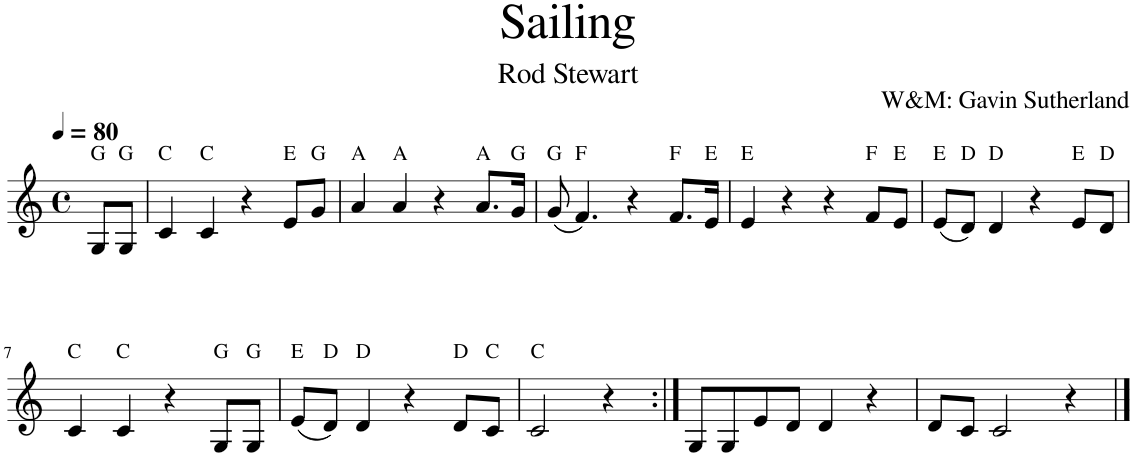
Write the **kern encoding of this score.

**kern
*part1
*staff1
*I"Mondharmonica
*I'M. Harm.
*clefG2
*k[]
*M4/4
*met(c)
*MM80
=1
!LO:TX:a:t=G
8G/L
!LO:TX:a:t=G
8G/J
=2
!LO:TX:a:t=C
4c/
!LO:TX:a:t=C
4c/
4r
!LO:TX:a:t=E
8e/L
!LO:TX:a:t=G
8g/J
=3
!LO:TX:a:t=A
4a/
!LO:TX:a:t=A
4a/
4r
!LO:TX:a:t=A
8.a/L
!LO:TX:a:t=G
16g/Jk
=4
!LO:TX:a:t=G
(8g/
!LO:TX:a:t=F
4.f/)
4r
!LO:TX:a:t=F
8.f/L
!LO:TX:a:t=E
16e/Jk
=5
!LO:TX:a:t=E
4e/
4r
4r
!LO:TX:a:t=F
8f/L
!LO:TX:a:t=E
8e/J
=6
!LO:TX:a:t=E
(8e/L
!LO:TX:a:t=D
8d/J)
!LO:TX:a:t=D
4d/
4r
!LO:TX:a:t=E
8e/L
!LO:TX:a:t=D
8d/J
!!LO:LB:g=z
=7
!LO:TX:a:t=C
4c/
!LO:TX:a:t=C
4c/
4r
!LO:TX:a:t=G
8G/L
!LO:TX:a:t=G
8G/J
=8
!LO:TX:a:t=E
(8e/L
!LO:TX:a:t=D
8d/J)
!LO:TX:a:t=D
4d/
4r
!LO:TX:a:t=D
8d/L
!LO:TX:a:t=C
8c/J
=9
!LO:TX:a:t=C
2c/
4r
=10:|!
8G/L
8G/
8e/
8d/J
4d/
4r
=11
8d/L
8c/J
2c/
4r
==
*-
